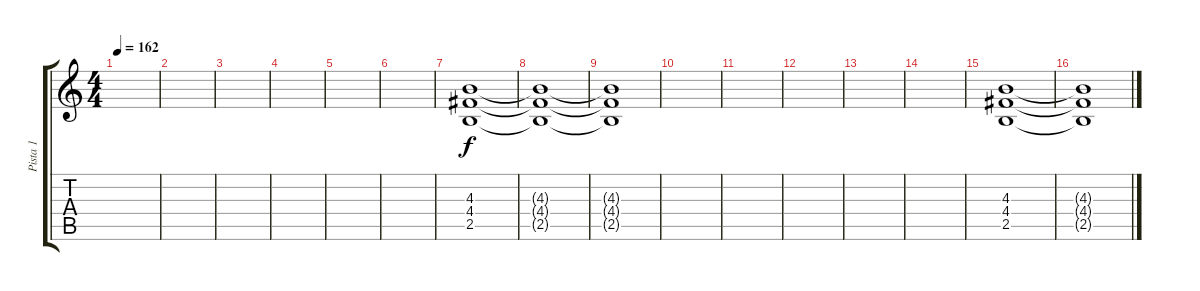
\track ("Pista 1" "Pista 1") {instrument overdrivenguitar}
\staff {score tabs}
\tuning (E4 B3 G3 D3 A2 E2) {hide}
\ts (4 4)
\tempo 162
\clef g2
\ks c
|
|
|
|
|
|
(4.3 4.4 2.5).1{volume 0} |
(4.3{t} 4.4{t} 2.5{t}).1 |
(4.3{t} 4.4{t} 2.5{t}).1 |
|
|
|
|
|
(4.3 4.4 2.5).1{volume 0} |
(4.3{t} 4.4{t} 2.5{t}).1
